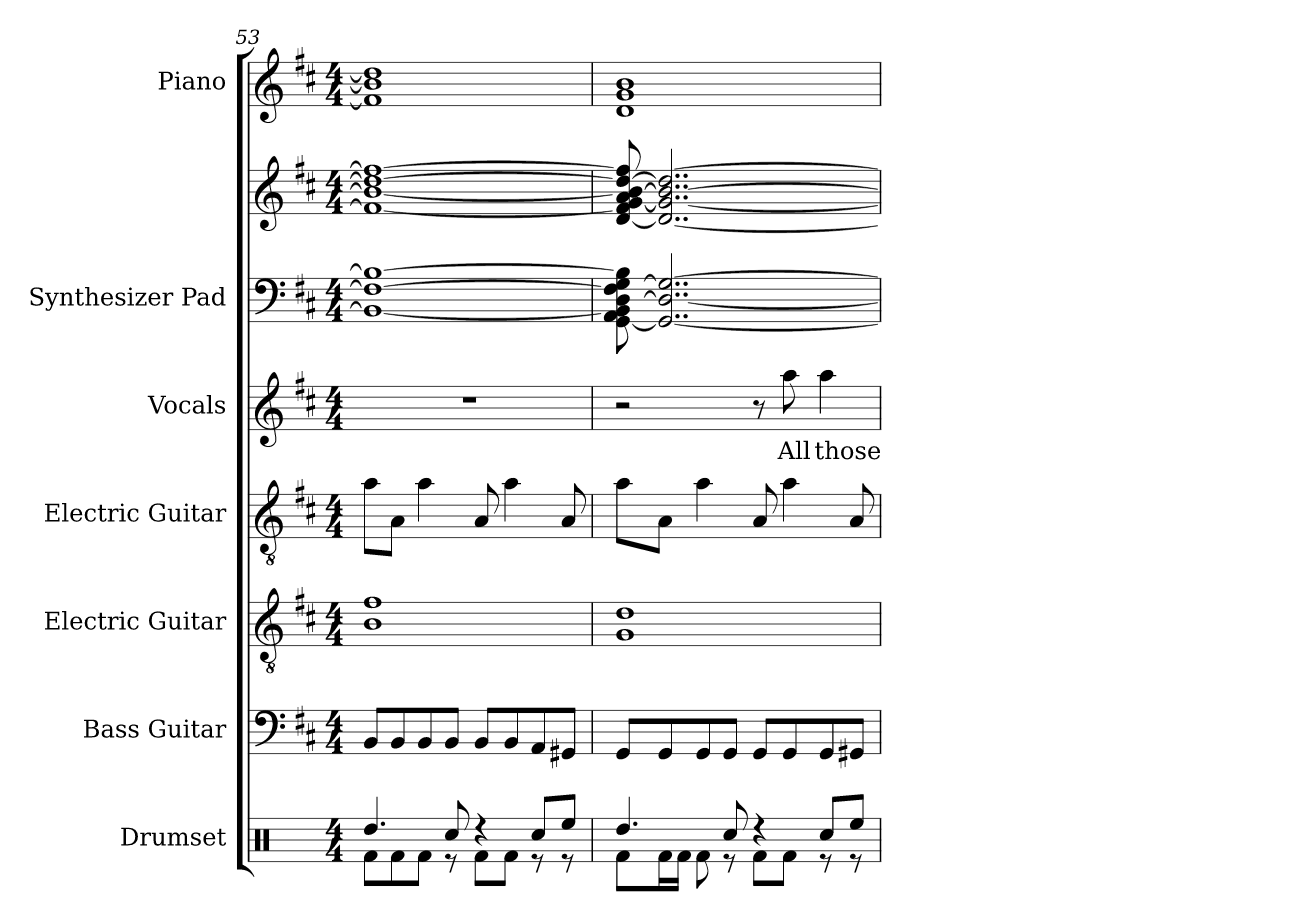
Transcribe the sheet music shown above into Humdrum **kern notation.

**kern	**kern	**kern	**kern	**kern	**text	**kern	**kern	**kern
*part7	*part6	*part5	*part4	*part3	*part3	*part2	*part2	*part1
*staff8	*staff7	*staff6	*staff5	*staff4	*staff4	*staff3	*staff2	*staff1
*I"Drumset	*I"Bass Guitar	*I"Electric Guitar	*I"Electric Guitar	*I"Vocals	*	*I"Synthesizer Pad	*	*I"Piano
*I'Drs.	*I'B. Guit.	*I'E. Guit.	*I'E. Guit.	*I'Voc.	*	*I'Syn.	*	*I'Pno.
*clefX	*clefF4	*clefGv2	*clefGv2	*clefG2	*	*clefF4	*clefG2	*clefG2
*	*ITrd7c12	*	*	*	*	*	*	*
*k[]	*k[f#c#]	*k[f#c#]	*k[f#c#]	*k[f#c#]	*	*k[f#c#]	*k[f#c#]	*k[f#c#]
*M4/4	*M4/4	*M4/4	*M4/4	*M4/4	*	*M4/4	*M4/4	*M4/4
=53	=53	=53	=53	=53	=53	=53	=53	=53
*^	*	*	*	*	*	*	*	*
4.Rdd/	8Rf\L	8BBB/L	1B 1f#	8a\L	1r	.	1BB_ 1F#_ 1B_	1f#_ 1b_ 1dd_ 1ff#_	1f#] 1b] 1dd]
.	8Rf\	8BBB/	.	8A\J	.	.	.	.	.
.	8Rf\J	8BBB/	.	4a\	.	.	.	.	.
8Rcc/	8r	8BBB/J	.	.	.	.	.	.	.
4r	8Rf\L	8BBB/L	.	8A/	.	.	.	.	.
.	8Rf\J	8BBB/	.	4a\	.	.	.	.	.
8Rcc/L	8r	8AAA/	.	.	.	.	.	.	.
8Ree/J	8r	8GGG#X/J	.	8A/	.	.	.	.	.
!!LO:PB:g=z
=54	=54	=54	=54	=54	=54	=54	=54	=54	=54
4.Rdd/	8Rf\L	8GGG/L	1G 1d	8a\L	2r	.	[8GG\ 8AA\ 8BB\] [8D\ 8F#\] [8G\ 8B\]	[8d/ 8f#/] [8g/ 8a/ 8b/_ 8dd/_ 8ff#/]	1d 1g 1b
.	16Rf\L	8GGG/	.	8A\J	.	.	2..GG/_ 2..D/_ 2..G/_	2..d/_ 2..g/_ 2..b/_ 2..dd/_	.
.	16Rf\JJ	.	.	.	.	.	.	.	.
.	8Rf\	8GGG/	.	4a\	.	.	.	.	.
8Rcc/	8r	8GGG/J	.	.	.	.	.	.	.
4r	8Rf\L	8GGG/L	.	8A/	8r	.	.	.	.
!	!	!	!	!	!	!LO:LY:b	!	!	!
.	8Rf\J	8GGG/	.	4a\	8aa\	All	.	.	.
!	!	!	!	!	!	!LO:LY:b	!	!	!
8Rcc/L	8r	8GGG/	.	.	4aa\	those	.	.	.
8Ree/J	8r	8GGG#X/J	.	8A/	.	.	.	.	.
*v	*v	*	*	*	*	*	*	*	*
=	=	=	=	=	=	=	=	=
*-	*-	*-	*-	*-	*-	*-	*-	*-
